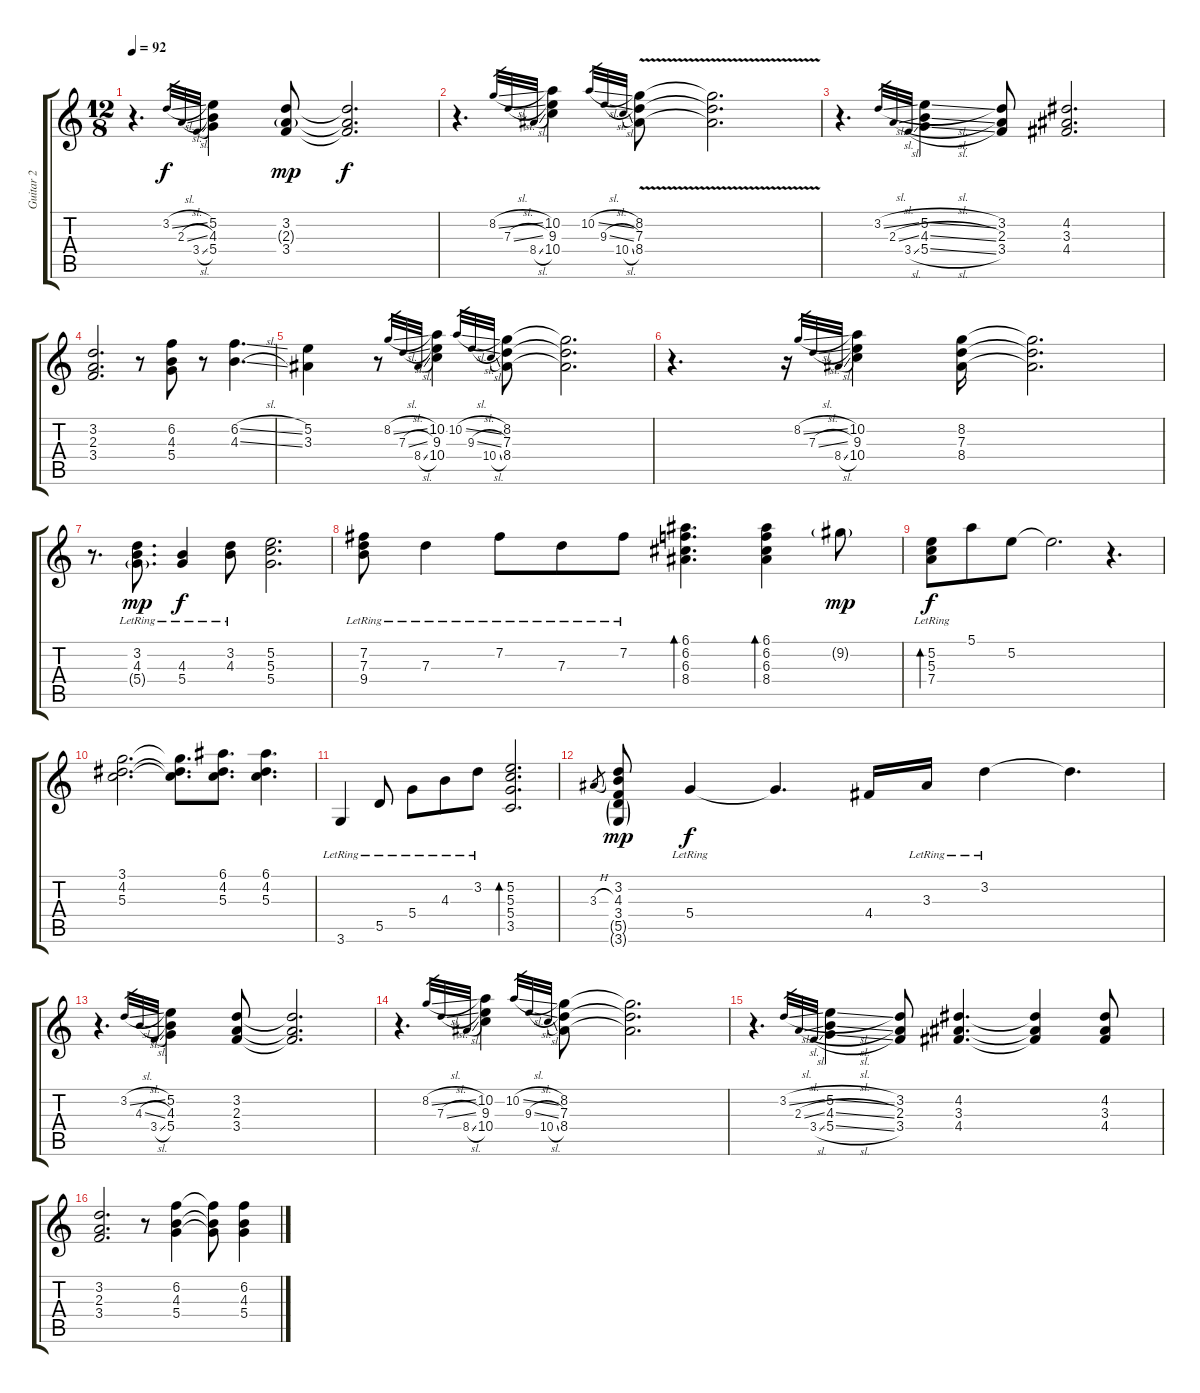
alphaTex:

\track ("Guitar 2" "Guitar 2") {instrument overdrivenguitar}
\staff {score tabs}
\tuning (E4 B3 G3 D3 A2 E2) {hide}
\ts (12 8)
\tempo 92
\clef g2
\ks c
r.4{d dy f} 3.2{sl}.32{gr} 2.3{sl}.32{gr} 3.4{sl}.32{gr} (5.2 4.3 5.4).4 (3.2 2.3{g} 3.4).8{dy mp} (3.2{t} 2.3{t} 3.4{t}).2{d dy f} |
r.4{d} 8.2{sl}.32{gr} 7.3{sl}.32{gr} 8.4{sl}.32{gr} (10.2 9.3 10.4).4 10.2{sl}.32{gr} 9.3{sl}.32{gr} 10.4{sl}.32{gr} (8.2 7.3 8.4{v}).8 (8.2{t} 7.3{t} 8.4{t}).2{d} |
r.4{d} 3.2{sl}.32{gr} 2.3{sl}.32{gr} 3.4{sl}.32{gr} (5.2{sl} 4.3{sl} 5.4{sl}).4 (3.2 2.3 3.4).8 (4.2 3.3 4.4).2{d} |
(3.2 2.3 3.4).2{d} r.8 (6.2 4.3 5.4).8 r.8 (6.2{sl} 4.3{sl}).4{d} |
(5.2 3.3).4 r.8 8.2{sl}.32{gr} 7.3{sl}.32{gr} 8.4{sl}.32{gr} (10.2 9.3 10.4).4 10.2{sl}.32{gr} 9.3{sl}.32{gr} 10.4{sl}.32{gr} (8.2 7.3 8.4).8 (8.2{t} 7.3{t} 8.4{t}).2{d} |
r.4{d} r.16 8.2{sl}.32{gr} 7.3{sl}.32{gr} 8.4{sl}.32{gr} (10.2 9.3 10.4).4 (8.2 7.3 8.4).16 (8.2{t} 7.3{t} 8.4{t}).2{d} |
r.8{d} (3.2{lr} 4.3{lr} 5.4{g lr}).8{d dy mp} (4.3{lr} 5.4{lr}).4{dy f} (3.2{lr} 4.3{lr}).8 (5.2 5.3 5.4).2{d} |
(7.2{lr} 7.3{lr} 9.4{lr}).8 7.3{lr}.4 7.2{lr}.8 7.3{lr}.8 7.2{lr}.8 (6.1 6.2 6.3 8.4).4{d bd 480} (6.1 6.2 6.3 8.4).4{bd 480} 9.2{g}.8{dy mp} |
(5.2{lr} 5.3{lr} 7.4{lr}).8{bd 480 dy f} 5.1.8 5.2.8 5.2{t}.2{d} r.4{d} |
(3.1 4.2 5.3).2{d} (3.1{t} 4.2{t} 5.3{t}).8{d} (6.1 4.2 5.3).8{d} (6.1 4.2 5.3).4{d} |
3.6{lr}.4 5.5{lr}.8 5.4{lr}.8 4.3{lr}.8 3.2{lr}.8 (5.2 5.3 5.4 3.5).2{d bd 480} |
3.3{h}.8{gr} (3.2 4.3 3.4 5.5{g} 3.6{g}).8{dy mp} 5.4{lr}.4{dy f} 5.4{t}.4{d} 4.4.16 3.3{lr}.16 3.2{lr}.4 3.2{t}.4{d} |
r.4{d} 3.2{sl}.32{gr} 4.3{sl}.32{gr} 3.4{sl}.32{gr} (5.2 4.3 5.4).4 (3.2 2.3 3.4).8 (3.2{t} 2.3{t} 3.4{t}).2{d} |
r.4{d} 8.2{sl}.32{gr} 7.3{sl}.32{gr} 8.4{sl}.32{gr} (10.2 9.3 10.4).4 10.2{sl}.32{gr} 9.3{sl}.32{gr} 10.4{sl}.32{gr} (8.2 7.3 8.4).8 (8.2{t} 7.3{t} 8.4{t}).2{d} |
r.4{d} 3.2{sl}.32{gr} 2.3{sl}.32{gr} 3.4{sl}.32{gr} (5.2{sl} 4.3{sl} 5.4{sl}).4 (3.2 2.3 3.4).8 (4.2 3.3 4.4).4{d} (4.2{t} 3.3{t} 4.4{t}).4 (4.2 3.3 4.4).8 |
(3.2 2.3 3.4).2{d} r.8 (6.2 4.3 5.4).4 (6.2{t} 4.3{t} 5.4{t}).8 (6.2 4.3 5.4).4
